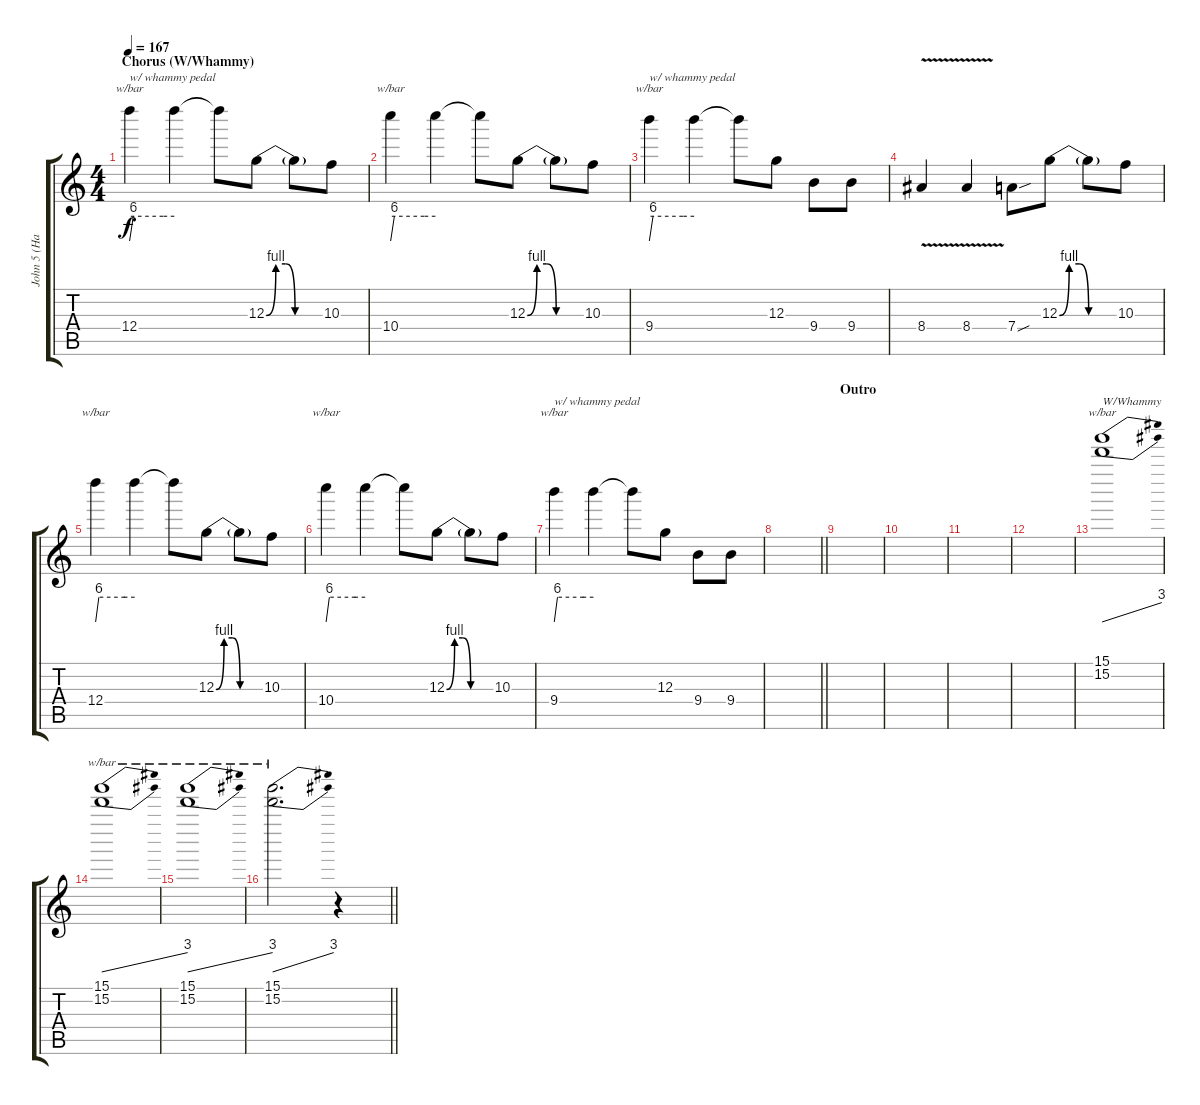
\track ("John 5 (Harmony & Fills)" "John 5 (Ha") {instrument distortionguitar}
\staff {score tabs}
\tuning (E4 B3 G3 D3 A2 D2) {hide}
\ts (4 4)
\section ("" "Chorus (W/Whammy)")
\tempo 167
\clef g2
\ks c
12.4.4{tbe (custom default 0 0 5 24 45 24 60 24) ot 15mb txt "w/ whammy pedal" dy f} 12.4{t}.4{ot 15mb} 12.4{t}.8{ot 15mb} 12.3{be (custom 0 0 10 4 20 4 30 0 60 0)}.8 12.3{t}.8 10.3.8 |
10.4.4{tbe (custom default 0 0 5 24 45 24 60 24) ot 15mb} 10.4{t}.4{ot 15mb} 10.4{t}.8{ot 15mb} 12.3{be (custom 0 0 10 4 20 4 30 0 60 0)}.8 12.3{t}.8 10.3.8 |
9.4.4{tbe (custom default 0 0 5 24 45 24 60 24) ot 15mb txt "w/ whammy pedal"} 9.4{t}.4{ot 15mb} 9.4{t}.8{ot 15mb} 12.3.8 9.4.8 9.4.8 |
8.4{v}.4 8.4{v}.4 7.4{sou}.8 12.3{be (custom 0 0 10 4 20 4 30 0 60 0)}.8 12.3{t}.8 10.3.8 |
12.4.4{tbe (custom default 0 0 5 24 45 24 60 24) ot 15mb} 12.4{t}.4{ot 15mb} 12.4{t}.8{ot 15mb} 12.3{be (custom 0 0 10 4 20 4 30 0 60 0)}.8 12.3{t}.8 10.3.8 |
10.4.4{tbe (custom default 0 0 5 24 45 24 60 24) ot 15mb} 10.4{t}.4{ot 15mb} 10.4{t}.8{ot 15mb} 12.3{be (custom 0 0 10 4 20 4 30 0 60 0)}.8 12.3{t}.8 10.3.8 |
9.4.4{tbe (custom default 0 0 5 24 45 24 60 24) ot 15mb txt "w/ whammy pedal"} 9.4{t}.4{ot 15mb} 9.4{t}.8{ot 15mb} 12.3.8 9.4.8 9.4.8 |
\barLineRight lightlight
|
\section ("" "Outro")
|
|
|
|
(15.1 15.2).1{tbe (dive default 0 0 60 12) ot 15mb txt "W/Whammy"} |
(15.1 15.2).1{tbe (dive default 0 0 60 12) ot 15mb} |
(15.1 15.2).1{tbe (dive default 0 0 60 12) ot 15mb} |
\barLineRight lightlight
(15.1 15.2).2{d tbe (dive default 0 0 60 12) ot 15mb} r.4
